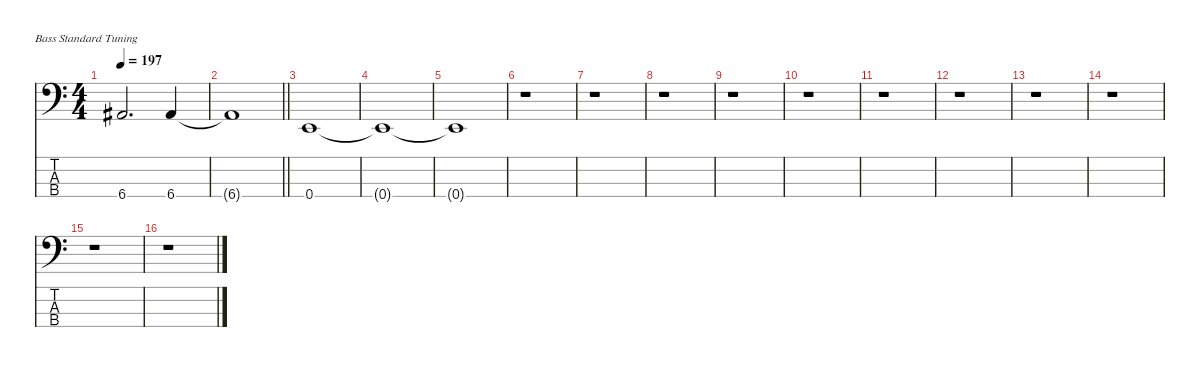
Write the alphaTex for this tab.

\defaultSystemsLayout 4
\hideDynamics
\bracketExtendMode nobrackets
\singleTrackTrackNamePolicy hidden
\multiTrackTrackNamePolicy hidden
\firstSystemTrackNameMode fullname
\firstSystemTrackNameOrientation horizontal
\otherSystemsTrackNameOrientation horizontal
\track ("Bass" "el.bs.") {defaultSystemsLayout 4 instrument electricbassfinger}
\staff {score tabs}
\tuning (G2 D2 A1 E1)
\ts (4 4)
\tempo 197
\clef f4
\ks c
6.4{acc #}.2{d dy f beam Up} 6.4{acc #}.4{beam Up} |
\barLineRight lightlight
6.4{t acc #}.1{beam Up} |
0.4.1{beam Up} |
0.4{t}.1{beam Up} |
0.4{t}.1{beam Up} |
r.1{beam Down} |
r.1{beam Down} |
r.1{beam Down} |
r.1{beam Down} |
r.1{beam Down} |
r.1{beam Down} |
r.1{beam Down} |
r.1{beam Down} |
r.1{beam Down} |
r.1{beam Down} |
r.1{beam Down}
